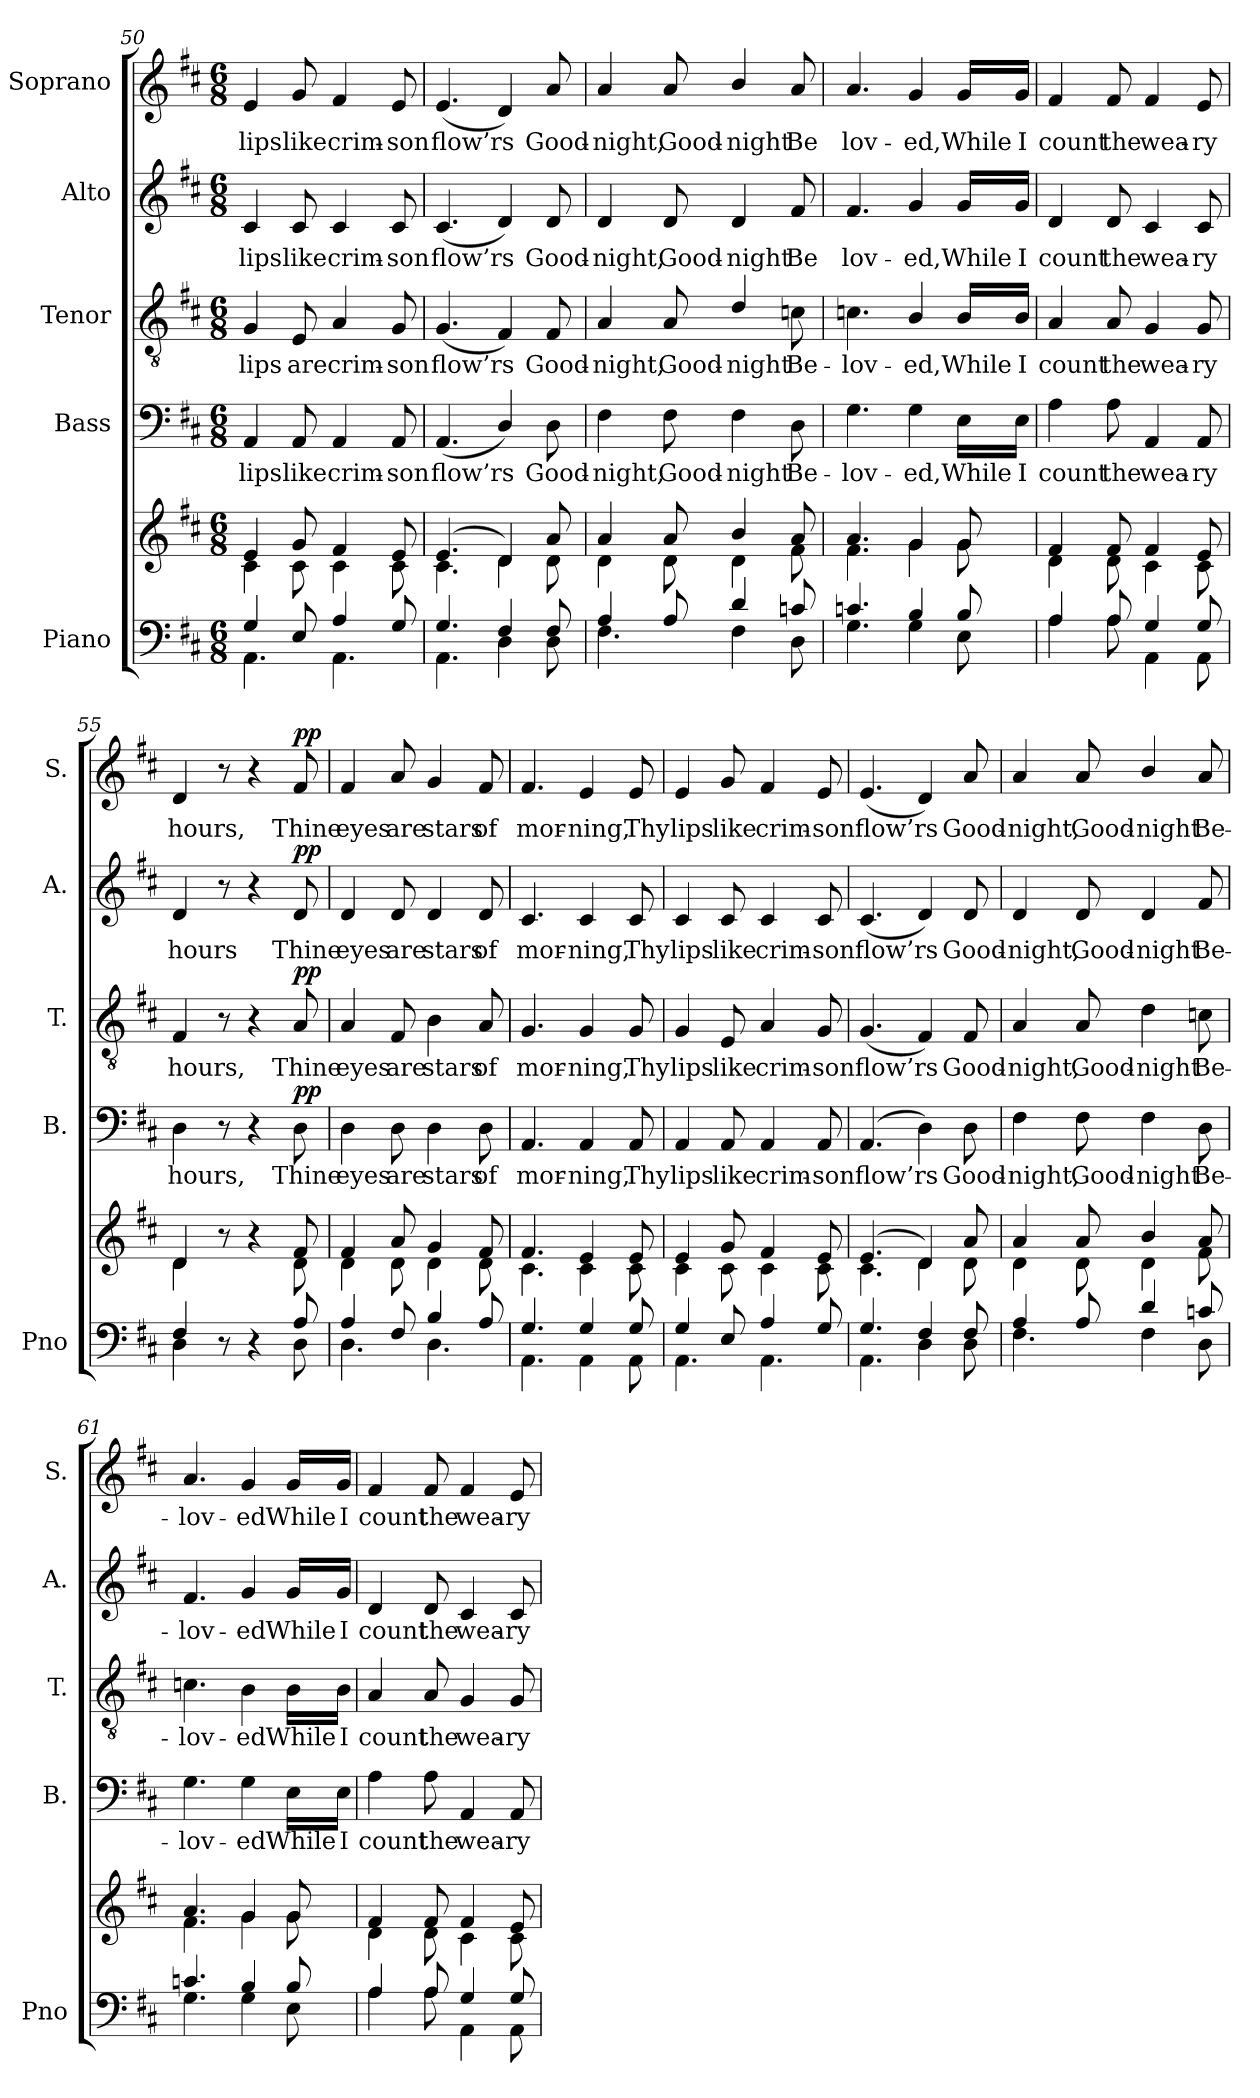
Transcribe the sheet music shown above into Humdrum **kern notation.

**kern	**kern	**kern	**text	**dynam	**kern	**text	**dynam	**kern	**text	**dynam	**kern	**text	**dynam
*part5	*part5	*part4	*part4	*part4	*part3	*part3	*part3	*part2	*part2	*part2	*part1	*part1	*part1
*staff6	*staff5	*staff4	*staff4	*staff4	*staff3	*staff3	*staff3	*staff2	*staff2	*staff2	*staff1	*staff1	*staff1
*I"Piano	*	*I"Bass	*	*	*I"Tenor	*	*	*I"Alto	*	*	*I"Soprano	*	*
*I'Pno	*	*I'B.	*	*	*I'T.	*	*	*I'A.	*	*	*I'S.	*	*
*clefF4	*clefG2	*clefF4	*	*	*clefGv2	*	*	*clefG2	*	*	*clefG2	*	*
*k[f#c#]	*k[f#c#]	*k[f#c#]	*	*	*k[f#c#]	*	*	*k[f#c#]	*	*	*k[f#c#]	*	*
*M6/8	*M6/8	*M6/8	*	*	*M6/8	*	*	*M6/8	*	*	*M6/8	*	*
=50	=50	=50	=50	=50	=50	=50	=50	=50	=50	=50	=50	=50	=50
*^	*^	*	*	*	*	*	*	*	*	*	*	*	*
!	!	!	!	!	!LO:LY:b	!	!	!LO:LY:b	!	!	!LO:LY:b	!	!	!LO:LY:b	!
4G/	4.AA\	4e/	4c#\	4AA/	lips	.	4G/	lips	.	4c#/	lips	.	4e/	lips	.
!	!	!	!	!	!LO:LY:b	!	!	!LO:LY:b	!	!	!LO:LY:b	!	!	!LO:LY:b	!
8E/	.	8g/	8c#\	8AA/	like	.	8E/	are	.	8c#/	like	.	8g/	like	.
!	!	!	!	!	!LO:LY:b	!	!	!LO:LY:b	!	!	!LO:LY:b	!	!	!LO:LY:b	!
4A/	4.AA\	4f#/	4c#\	4AA/	crim-	.	4A/	crim-	.	4c#/	crim-	.	4f#/	crim-	.
!	!	!	!	!	!LO:LY:b	!	!	!LO:LY:b	!	!	!LO:LY:b	!	!	!LO:LY:b	!
8G/	.	8e/	8c#\	8AA/	-son	.	8G/	-son	.	8c#/	-son	.	8e/	-son	.
!!LO:PB:g=z
=51	=51	=51	=51	=51	=51	=51	=51	=51	=51	=51	=51	=51	=51	=51	=51
!	!	!	!	!	!LO:LY:b	!	!	!LO:LY:b	!	!	!LO:LY:b	!	!	!LO:LY:b	!
4.G/	4.AA\	(>4.e/	4.c#\	(<4.AA/	flow’rs	.	(<4.G/	flow’rs	.	(<4.c#/	flow’rs	.	(<4.e/	flow’rs	.
4F#/	4D\	4d/)	4d\	4D/)	.	.	4F#/)	.	.	4d/)	.	.	4d/)	.	.
!	!	!	!	!	!LO:LY:b	!	!	!LO:LY:b	!	!	!LO:LY:b	!	!	!LO:LY:b	!
8F#/	8D\	8a/	8d\	8D\	Good-	.	8F#/	Good-	.	8d/	Good-	.	8a/	Good-	.
=52	=52	=52	=52	=52	=52	=52	=52	=52	=52	=52	=52	=52	=52	=52	=52
!	!	!	!	!	!LO:LY:b	!	!	!LO:LY:b	!	!	!LO:LY:b	!	!	!LO:LY:b	!
4A/	4.F#\	4a/	4d\	4F#\	-night,	.	4A/	-night,	.	4d/	-night,	.	4a/	night,	.
!	!	!	!	!	!LO:LY:b	!	!	!LO:LY:b	!	!	!LO:LY:b	!	!	!LO:LY:b	!
8A/	.	8a/	8d\	8F#\	Good-	.	8A/	Good-	.	8d/	Good-	.	8a/	Good-	.
!	!	!	!	!	!LO:LY:b	!	!	!LO:LY:b	!	!	!LO:LY:b	!	!	!LO:LY:b	!
4d/	4F#\	4b/	4d\	4F#\	-night	.	4d/	-night	.	4d/	-night	.	4b/	-night	.
!	!	!	!	!	!LO:LY:b	!	!	!LO:LY:b	!	!	!LO:LY:b	!	!	!LO:LY:b	!
8cn/	8D\	8a/	8f#\	8D\	Be-	.	8cn\	Be-	.	8f#/	Be	.	8a/	Be	.
=53	=53	=53	=53	=53	=53	=53	=53	=53	=53	=53	=53	=53	=53	=53	=53
!	!	!	!	!	!LO:LY:b	!	!	!LO:LY:b	!	!	!LO:LY:b	!	!	!LO:LY:b	!
4.cn/	4.G\	4.a/	4.f#\	4.G\	-lov-	.	4.cn\	-lov-	.	4.f#/	lov-	.	4.a/	lov-	.
!	!	!	!	!	!LO:LY:b	!	!	!LO:LY:b	!	!	!LO:LY:b	!	!	!LO:LY:b	!
4B/	4G\	4g/	4g\	4G\	-ed,	.	4B/	-ed,	.	4g/	-ed,	.	4g/	-ed,	.
!	!	!	!	!	!LO:LY:b	!	!	!LO:LY:b	!	!	!LO:LY:b	!	!	!LO:LY:b	!
8B/	8E\	8g/	8g\	16E\LL	While	.	16B/LL	While	.	16g/LL	While	.	16g/LL	While	.
!	!	!	!	!	!LO:LY:b	!	!	!LO:LY:b	!	!	!LO:LY:b	!	!	!LO:LY:b	!
.	.	.	.	16E\JJ	I	.	16B/JJ	I	.	16g/JJ	I	.	16g/JJ	I	.
=54	=54	=54	=54	=54	=54	=54	=54	=54	=54	=54	=54	=54	=54	=54	=54
!	!	!	!	!	!LO:LY:b	!	!	!LO:LY:b	!	!	!LO:LY:b	!	!	!LO:LY:b	!
4A/	4A\	4f#/	4d\	4A\	count	.	4A/	count	.	4d/	count	.	4f#/	count	.
!	!	!	!	!	!LO:LY:b	!	!	!LO:LY:b	!	!	!LO:LY:b	!	!	!LO:LY:b	!
8A/	8A\	8f#/	8d\	8A\	the	.	8A/	the	.	8d/	the	.	8f#/	the	.
!	!	!	!	!	!LO:LY:b	!	!	!LO:LY:b	!	!	!LO:LY:b	!	!	!LO:LY:b	!
4G/	4AA\	4f#/	4c#\	4AA/	wea-	.	4G/	wea-	.	4c#/	wea-	.	4f#/	wea-	.
!	!	!	!	!	!LO:LY:b	!	!	!LO:LY:b	!	!	!LO:LY:b	!	!	!LO:LY:b	!
8G/	8AA\	8e/	8c#\	8AA/	-ry	.	8G/	-ry	.	8c#/	-ry	.	8e/	-ry	.
!!LO:LB:g=z
=55	=55	=55	=55	=55	=55	=55	=55	=55	=55	=55	=55	=55	=55	=55	=55
!	!	!	!	!	!LO:LY:b	!	!	!LO:LY:b	!	!	!LO:LY:b	!	!	!LO:LY:b	!
4F#/	4D\	4d/	4d\	4D\	hours,	.	4F#/	hours,	.	4d/	hours	.	4d/	hours,	.
8r	4.ryy	8r	4.ryy	8r	.	.	8r	.	.	8r	.	.	8r	.	.
4r	.	4r	.	4r	.	.	4r	.	.	4r	.	.	4r	.	.
!	!	!	!	!	!LO:LY:b	!LO:DY:a	!	!LO:LY:b	!LO:DY:a	!	!LO:LY:b	!LO:DY:a	!	!LO:LY:b	!LO:DY:a
8A/	8D\	8f#/	8d\	8D\	Thine	pp	8A/	Thine	pp	8d/	Thine	pp	8f#/	Thine	pp
=56	=56	=56	=56	=56	=56	=56	=56	=56	=56	=56	=56	=56	=56	=56	=56
!	!	!	!	!	!LO:LY:b	!	!	!LO:LY:b	!	!	!LO:LY:b	!	!	!LO:LY:b	!
4A/	4.D\	4f#/	4d\	4D\	eyes	.	4A/	eyes	.	4d/	eyes	.	4f#/	eyes	.
!	!	!	!	!	!LO:LY:b	!	!	!LO:LY:b	!	!	!LO:LY:b	!	!	!LO:LY:b	!
8F#/	.	8a/	8d\	8D\	are	.	8F#/	are	.	8d/	are	.	8a/	are	.
!	!	!	!	!	!LO:LY:b	!	!	!LO:LY:b	!	!	!LO:LY:b	!	!	!LO:LY:b	!
4B/	4.D\	4g/	4d\	4D\	stars	.	4B\	stars	.	4d/	stars	.	4g/	stars	.
!	!	!	!	!	!LO:LY:b	!	!	!LO:LY:b	!	!	!LO:LY:b	!	!	!LO:LY:b	!
8A/	.	8f#/	8d\	8D\	of	.	8A/	of	.	8d/	of	.	8f#/	of	.
=57	=57	=57	=57	=57	=57	=57	=57	=57	=57	=57	=57	=57	=57	=57	=57
!	!	!	!	!	!LO:LY:b	!	!	!LO:LY:b	!	!	!LO:LY:b	!	!	!LO:LY:b	!
4.G/	4.AA\	4.f#/	4.c#\	4.AA/	mor-	.	4.G/	mor-	.	4.c#/	mor-	.	4.f#/	mor-	.
!	!	!	!	!	!LO:LY:b	!	!	!LO:LY:b	!	!	!LO:LY:b	!	!	!LO:LY:b	!
4G/	4AA\	4e/	4c#\	4AA/	-ning,	.	4G/	-ning,	.	4c#/	-ning,	.	4e/	-ning,	.
!	!	!	!	!	!LO:LY:b	!	!	!LO:LY:b	!	!	!LO:LY:b	!	!	!LO:LY:b	!
8G/	8AA\	8e/	8c#\	8AA/	Thy	.	8G/	Thy	.	8c#/	Thy	.	8e/	Thy	.
=58	=58	=58	=58	=58	=58	=58	=58	=58	=58	=58	=58	=58	=58	=58	=58
!	!	!	!	!	!LO:LY:b	!	!	!LO:LY:b	!	!	!LO:LY:b	!	!	!LO:LY:b	!
4G/	4.AA\	4e/	4c#\	4AA/	lips	.	4G/	lips	.	4c#/	lips	.	4e/	lips	.
!	!	!	!	!	!LO:LY:b	!	!	!LO:LY:b	!	!	!LO:LY:b	!	!	!LO:LY:b	!
8E/	.	8g/	8c#\	8AA/	like	.	8E/	like	.	8c#/	like	.	8g/	like	.
!	!	!	!	!	!LO:LY:b	!	!	!LO:LY:b	!	!	!LO:LY:b	!	!	!LO:LY:b	!
4A/	4.AA\	4f#/	4c#\	4AA/	crim-	.	4A/	crim-	.	4c#/	crim-	.	4f#/	crim-	.
!	!	!	!	!	!LO:LY:b	!	!	!LO:LY:b	!	!	!LO:LY:b	!	!	!LO:LY:b	!
8G/	.	8e/	8c#\	8AA/	-son	.	8G/	-son	.	8c#/	-son	.	8e/	-son	.
!!LO:LB:g=z
=59	=59	=59	=59	=59	=59	=59	=59	=59	=59	=59	=59	=59	=59	=59	=59
!	!	!	!	!	!LO:LY:b	!	!	!LO:LY:b	!	!	!LO:LY:b	!	!	!LO:LY:b	!
4.G/	4.AA\	(>4.e/	4.c#\	(>4.AA/	flow’rs	.	(<4.G/	flow’rs	.	(>4.c#/	flow’rs	.	(>4.e/	flow’rs	.
4F#/	4D\	4d/)	4d\	4D\)	.	.	4F#/)	.	.	4d/)	.	.	4d/)	.	.
!	!	!	!	!	!LO:LY:b	!	!	!LO:LY:b	!	!	!LO:LY:b	!	!	!LO:LY:b	!
8F#/	8D\	8a/	8d\	8D\	Good-	.	8F#/	Good-	.	8d/	Good-	.	8a/	Good-	.
=60	=60	=60	=60	=60	=60	=60	=60	=60	=60	=60	=60	=60	=60	=60	=60
!	!	!	!	!	!LO:LY:b	!	!	!LO:LY:b	!	!	!LO:LY:b	!	!	!LO:LY:b	!
4A/	4.F#\	4a/	4d\	4F#\	-night,	.	4A/	-night,	.	4d/	-night,	.	4a/	-night,	.
!	!	!	!	!	!LO:LY:b	!	!	!LO:LY:b	!	!	!LO:LY:b	!	!	!LO:LY:b	!
8A/	.	8a/	8d\	8F#\	Good-	.	8A/	Good-	.	8d/	Good-	.	8a/	Good-	.
!	!	!	!	!	!LO:LY:b	!	!	!LO:LY:b	!	!	!LO:LY:b	!	!	!LO:LY:b	!
4d/	4F#\	4b/	4d\	4F#\	-night	.	4d\	-night	.	4d/	-night	.	4b/	-night	.
!	!	!	!	!	!LO:LY:b	!	!	!LO:LY:b	!	!	!LO:LY:b	!	!	!LO:LY:b	!
8cn/	8D\	8a/	8f#\	8D\	Be-	.	8cn\	Be-	.	8f#/	Be-	.	8a/	Be-	.
=61	=61	=61	=61	=61	=61	=61	=61	=61	=61	=61	=61	=61	=61	=61	=61
!	!	!	!	!	!LO:LY:b	!	!	!LO:LY:b	!	!	!LO:LY:b	!	!	!LO:LY:b	!
4.cn/	4.G\	4.a/	4.f#\	4.G\	-lov-	.	4.cn\	-lov-	.	4.f#/	-lov-	.	4.a/	-lov-	.
!	!	!	!	!	!LO:LY:b	!	!	!LO:LY:b	!	!	!LO:LY:b	!	!	!LO:LY:b	!
4B/	4G\	4g/	4g\	4G\	-ed	.	4B\	-ed	.	4g/	-ed	.	4g/	-ed	.
!	!	!	!	!	!LO:LY:b	!	!	!LO:LY:b	!	!	!LO:LY:b	!	!	!LO:LY:b	!
8B/	8E\	8g/	8g\	16E\LL	While	.	16B\LL	While	.	16g/LL	While	.	16g/LL	While	.
!	!	!	!	!	!LO:LY:b	!	!	!LO:LY:b	!	!	!LO:LY:b	!	!	!LO:LY:b	!
.	.	.	.	16E\JJ	I	.	16B\JJ	I	.	16g/JJ	I	.	16g/JJ	I	.
=62	=62	=62	=62	=62	=62	=62	=62	=62	=62	=62	=62	=62	=62	=62	=62
!	!	!	!	!	!LO:LY:b	!	!	!LO:LY:b	!	!	!LO:LY:b	!	!	!LO:LY:b	!
4A/	4A\	4f#/	4d\	4A\	count	.	4A/	count	.	4d/	count	.	4f#/	count	.
!	!	!	!	!	!LO:LY:b	!	!	!LO:LY:b	!	!	!LO:LY:b	!	!	!LO:LY:b	!
8A/	8A\	8f#/	8d\	8A\	the	.	8A/	the	.	8d/	the	.	8f#/	the	.
!	!	!	!	!	!LO:LY:b	!	!	!LO:LY:b	!	!	!LO:LY:b	!	!	!LO:LY:b	!
4G/	4AA\	4f#/	4c#\	4AA/	wea-	.	4G/	wea-	.	4c#/	wea-	.	4f#/	wea-	.
!	!	!	!	!	!LO:LY:b	!	!	!LO:LY:b	!	!	!LO:LY:b	!	!	!LO:LY:b	!
8G/	8AA\	8e/	8c#\	8AA/	-ry	.	8G/	-ry	.	8c#/	-ry	.	8e/	-ry	.
*v	*v	*	*	*	*	*	*	*	*	*	*	*	*	*	*
*	*v	*v	*	*	*	*	*	*	*	*	*	*	*	*
=	=	=	=	=	=	=	=	=	=	=	=	=	=
*-	*-	*-	*-	*-	*-	*-	*-	*-	*-	*-	*-	*-	*-
